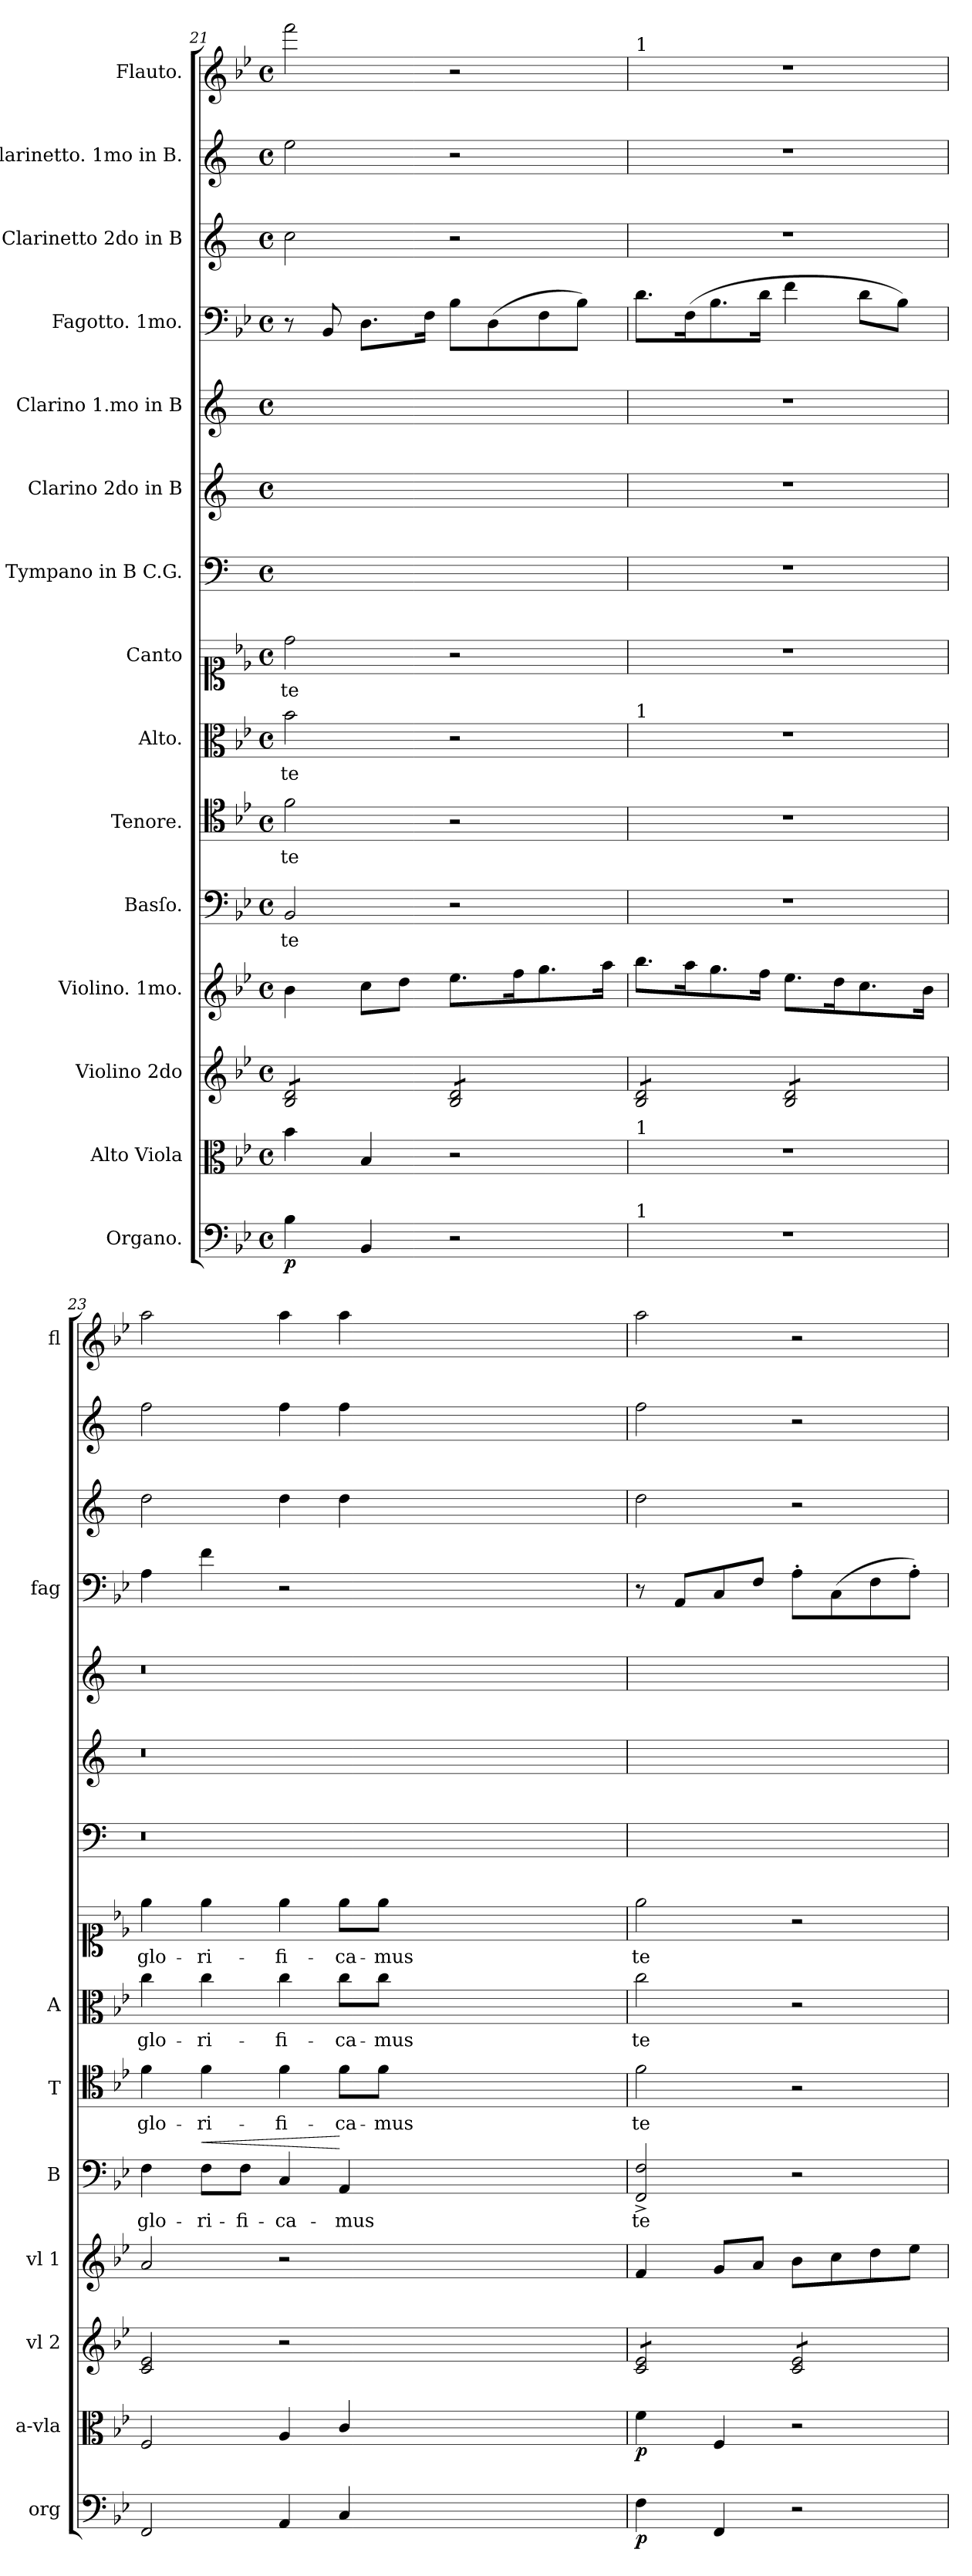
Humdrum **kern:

**kern	**dynam	**kern	**dynam	**kern	**kern	**kern	**text	**dynam	**kern	**text	**kern	**text	**kern	**text	**kern	**kern	**kern	**kern	**kern	**kern	**kern
*part15	*part15	*part14	*part14	*part13	*part12	*part11	*part11	*part11	*part10	*part10	*part9	*part9	*part8	*part8	*part7	*part6	*part5	*part4	*part3	*part2	*part1
*staff15	*staff15	*staff14	*staff14	*staff13	*staff12	*staff11	*staff11	*staff11	*staff10	*staff10	*staff9	*staff9	*staff8	*staff8	*staff7	*staff6	*staff5	*staff4	*staff3	*staff2	*staff1
*I"Organo.	*	*I"Alto Viola	*	*I"Violino 2do	*I"Violino. 1mo.	*I"Basſo.	*	*	*I"Tenore.	*	*I"Alto.	*	*I"Canto	*	*I"Tympano in B C.G.	*I"Clarino 2do in B	*I"Clarino 1.mo in B	*I"Fagotto. 1mo.	*I"Clarinetto 2do in B	*I"Clarinetto. 1mo in B.	*I"Flauto.
*I'org	*	*I'a-vla	*	*I'vl 2	*I'vl 1	*I'B	*	*	*I'T	*	*I'A	*	*	*	*	*	*	*I'fag	*	*	*I'fl
*clefF4	*	*clefC3	*	*clefG2	*clefG2	*clefF4	*	*	*clefC4	*	*clefC3	*	*clefC1	*	*clefF4	*clefG2	*clefG2	*clefF4	*clefG2	*clefG2	*clefG2
*	*	*	*	*	*	*	*	*	*	*	*	*	*	*	*ITrd1c2	*ITrd1c2	*ITrd1c2	*	*ITrd1c2	*ITrd1c2	*
*k[b-e-]	*	*k[b-e-]	*	*k[b-e-]	*k[b-e-]	*k[b-e-]	*	*	*k[b-e-]	*	*k[b-e-]	*	*k[b-e-]	*	*k[b-e-]	*k[b-e-]	*k[b-e-]	*k[b-e-]	*k[b-e-]	*k[b-e-]	*k[b-e-]
*B-:	*	*B-:	*	*B-:	*B-:	*B-:	*	*	*B-:	*	*B-:	*	*B-:	*	*B-:	*B-:	*B-:	*B-:	*B-:	*B-:	*B-:
*M4/4	*	*M4/4	*	*M4/4	*M4/4	*M4/4	*	*	*M4/4	*	*M4/4	*	*M4/4	*	*M4/4	*M4/4	*M4/4	*M4/4	*M4/4	*M4/4	*M4/4
*met(c)	*	*met(c)	*	*met(c)	*met(c)	*met(c)	*	*	*met(c)	*	*met(c)	*	*met(c)	*	*met(c)	*met(c)	*met(c)	*met(c)	*met(c)	*met(c)	*met(c)
=21	=21	=21	=21	=21	=21	=21	=21	=21	=21	=21	=21	=21	=21	=21	=21	=21	=21	=21	=21	=21	=21
*	*	*	*	*tremolo	*	*	*	*	*	*	*	*	*	*	*	*	*	*	*	*	*
4B-\	p.	4b-\	.	8B-/ 8d/L	4b-\	2BB-/	te	.	2f\	te	2b-\	te	2dd\	te	1ryy	1ryy	1ryy	8r	2b-\	2dd\	2fff\
.	.	.	.	8B-/ 8d/	.	.	.	.	.	.	.	.	.	.	.	.	.	8BB-/	.	.	.
4BB-/	.	4B-/	.	8B-/ 8d/	8cc\L	.	.	.	.	.	.	.	.	.	.	.	.	8.D\L	.	.	.
.	.	.	.	8B-/ 8d/J	8dd\J	.	.	.	.	.	.	.	.	.	.	.	.	.	.	.	.
.	.	.	.	.	.	.	.	.	.	.	.	.	.	.	.	.	.	16F\Jk	.	.	.
2r	.	2r	.	8B-/ 8d/L	8.ee-\L	2r	.	.	2r	.	2r	.	2r	.	.	.	.	8B-\L	2r	2r	2r
.	.	.	.	8B-/ 8d/	.	.	.	.	.	.	.	.	.	.	.	.	.	(8D\	.	.	.
.	.	.	.	.	16ff\K	.	.	.	.	.	.	.	.	.	.	.	.	.	.	.	.
.	.	.	.	8B-/ 8d/	8.gg\	.	.	.	.	.	.	.	.	.	.	.	.	8F\	.	.	.
.	.	.	.	8B-/ 8d/J	.	.	.	.	.	.	.	.	.	.	.	.	.	8B-\J)	.	.	.
.	.	.	.	.	16aa\Jk	.	.	.	.	.	.	.	.	.	.	.	.	.	.	.	.
=22	=22	=22	=22	=22	=22	=22	=22	=22	=22	=22	=22	=22	=22	=22	=22	=22	=22	=22	=22	=22	=22
!	!	!	!	!	!	!	!	!	!	!	!	!	!	!	!	!	!	!	!	!	!LO:TX:a:t=1
!	!	!	!	!	!	!	!	!	!	!	!LO:TX:a:t=1	!	!	!	!	!	!	!	!	!	!
!	!	!LO:TX:a:t=1	!	!	!	!	!	!	!	!	!	!	!	!	!	!	!	!	!	!	!
!LO:TX:a:t=1	!	!	!	!	!	!	!	!	!	!	!	!	!	!	!	!	!	!	!	!	!
1r	.	1r	.	8B-/ 8d/L	8.bb-\L	1r	.	.	1r	.	1r	.	1r	.	1r	1r	1r	8.d\L	1r	1r	1r
.	.	.	.	8B-/ 8d/	.	.	.	.	.	.	.	.	.	.	.	.	.	.	.	.	.
.	.	.	.	.	16aa\K	.	.	.	.	.	.	.	.	.	.	.	.	(16F\K	.	.	.
.	.	.	.	8B-/ 8d/	8.gg\	.	.	.	.	.	.	.	.	.	.	.	.	8.B-\	.	.	.
.	.	.	.	8B-/ 8d/J	.	.	.	.	.	.	.	.	.	.	.	.	.	.	.	.	.
.	.	.	.	.	16ff\Jk	.	.	.	.	.	.	.	.	.	.	.	.	16d\Jk	.	.	.
.	.	.	.	8B-/ 8d/L	8.ee-\L	.	.	.	.	.	.	.	.	.	.	.	.	4f\	.	.	.
.	.	.	.	8B-/ 8d/	.	.	.	.	.	.	.	.	.	.	.	.	.	.	.	.	.
.	.	.	.	.	16dd\K	.	.	.	.	.	.	.	.	.	.	.	.	.	.	.	.
.	.	.	.	8B-/ 8d/	8.cc\	.	.	.	.	.	.	.	.	.	.	.	.	8d\L	.	.	.
.	.	.	.	8B-/ 8d/J	.	.	.	.	.	.	.	.	.	.	.	.	.	8B-\J)	.	.	.
*	*	*	*	*Xtremolo	*	*	*	*	*	*	*	*	*	*	*	*	*	*	*	*	*
.	.	.	.	.	16b-\Jk	.	.	.	.	.	.	.	.	.	.	.	.	.	.	.	.
=23	=23	=23	=23	=23	=23	=23	=23	=23	=23	=23	=23	=23	=23	=23	=23	=23	=23	=23	=23	=23	=23
!	!	!	!LO:DY:rj	!	!	!	!	!	!	!	!	!	!	!	!	!	!	!	!	!	!
2FF/	fo	2F/	fo	2c/ 2e-/	2a/	4F\	glo-	.	4f\	glo-	4cc\	glo-	4ee-\	glo-	0.r	0.r	0.r	4A\	2cc\	2ee-\	2aa\
!	!	!	!	!	!	!	!	!LO:HP:a	!	!	!	!	!	!	!	!	!	!	!	!	!
.	.	.	.	.	.	8F\L	-ri-	<	4f\	-ri-	4cc\	-ri-	4ee-\	-ri-	.	.	.	4f\	.	.	.
.	.	.	.	.	.	8F\J	-fi-	.	.	.	.	.	.	.	.	.	.	.	.	.	.
4AA/	.	4A/	.	2r	2r	4C/	-ca-	.	4f\	-fi-	4cc\	-fi-	4ee-\	-fi-	.	.	.	2r	4cc\	4ee-\	4aa\
4C/	.	4c/	.	.	.	4AA/	-mus	[	8f\L	-ca-	8cc\L	-ca-	8ee-\L	-ca-	.	.	.	.	4cc\	4ee-\	4aa\
.	.	.	.	.	.	.	.	.	8f\J	-mus	8cc\J	-mus	8ee-\J	-mus	.	.	.	.	.	.	.
0ryy	.	0ryy	.	0ryy	0ryy	0ryy	.	.	0ryy	.	0ryy	.	0ryy	.	.	.	.	0ryy	0ryy	0ryy	0ryy
=24	=24	=24	=24	=24	=24	=24	=24	=24	=24	=24	=24	=24	=24	=24	=24	=24	=24	=24	=24	=24	=24
*	*	*	*	*tremolo	*	*	*	*	*	*	*	*	*	*	*	*	*	*	*	*	*
4F\	p.	4f\	p	8c/ 8e-/L	4f/	2FF^>/ 2F^>/	te	.	2f\	te	2cc\	te	2ee-\	te	1ryy	1ryy	1ryy	8r	2cc\	2ee-\	2aa\
.	.	.	.	8c/ 8e-/	.	.	.	.	.	.	.	.	.	.	.	.	.	8AA/L	.	.	.
4FF/	.	4F/	.	8c/ 8e-/	8g/L	.	.	.	.	.	.	.	.	.	.	.	.	8C/	.	.	.
.	.	.	.	8c/ 8e-/J	8a/J	.	.	.	.	.	.	.	.	.	.	.	.	8F/J	.	.	.
2r	.	2r	.	8c/ 8e-/L	8b-\L	2r	.	.	2r	.	2r	.	2r	.	.	.	.	8A'\L	2r	2r	2r
.	.	.	.	8c/ 8e-/	8cc\	.	.	.	.	.	.	.	.	.	.	.	.	(8C\	.	.	.
.	.	.	.	8c/ 8e-/	8dd\	.	.	.	.	.	.	.	.	.	.	.	.	8F\	.	.	.
.	.	.	.	8c/ 8e-/J	8ee-\J	.	.	.	.	.	.	.	.	.	.	.	.	8A'\J)	.	.	.
*	*	*	*	*Xtremolo	*	*	*	*	*	*	*	*	*	*	*	*	*	*	*	*	*
=	=	=	=	=	=	=	=	=	=	=	=	=	=	=	=	=	=	=	=	=	=
*-	*-	*-	*-	*-	*-	*-	*-	*-	*-	*-	*-	*-	*-	*-	*-	*-	*-	*-	*-	*-	*-
